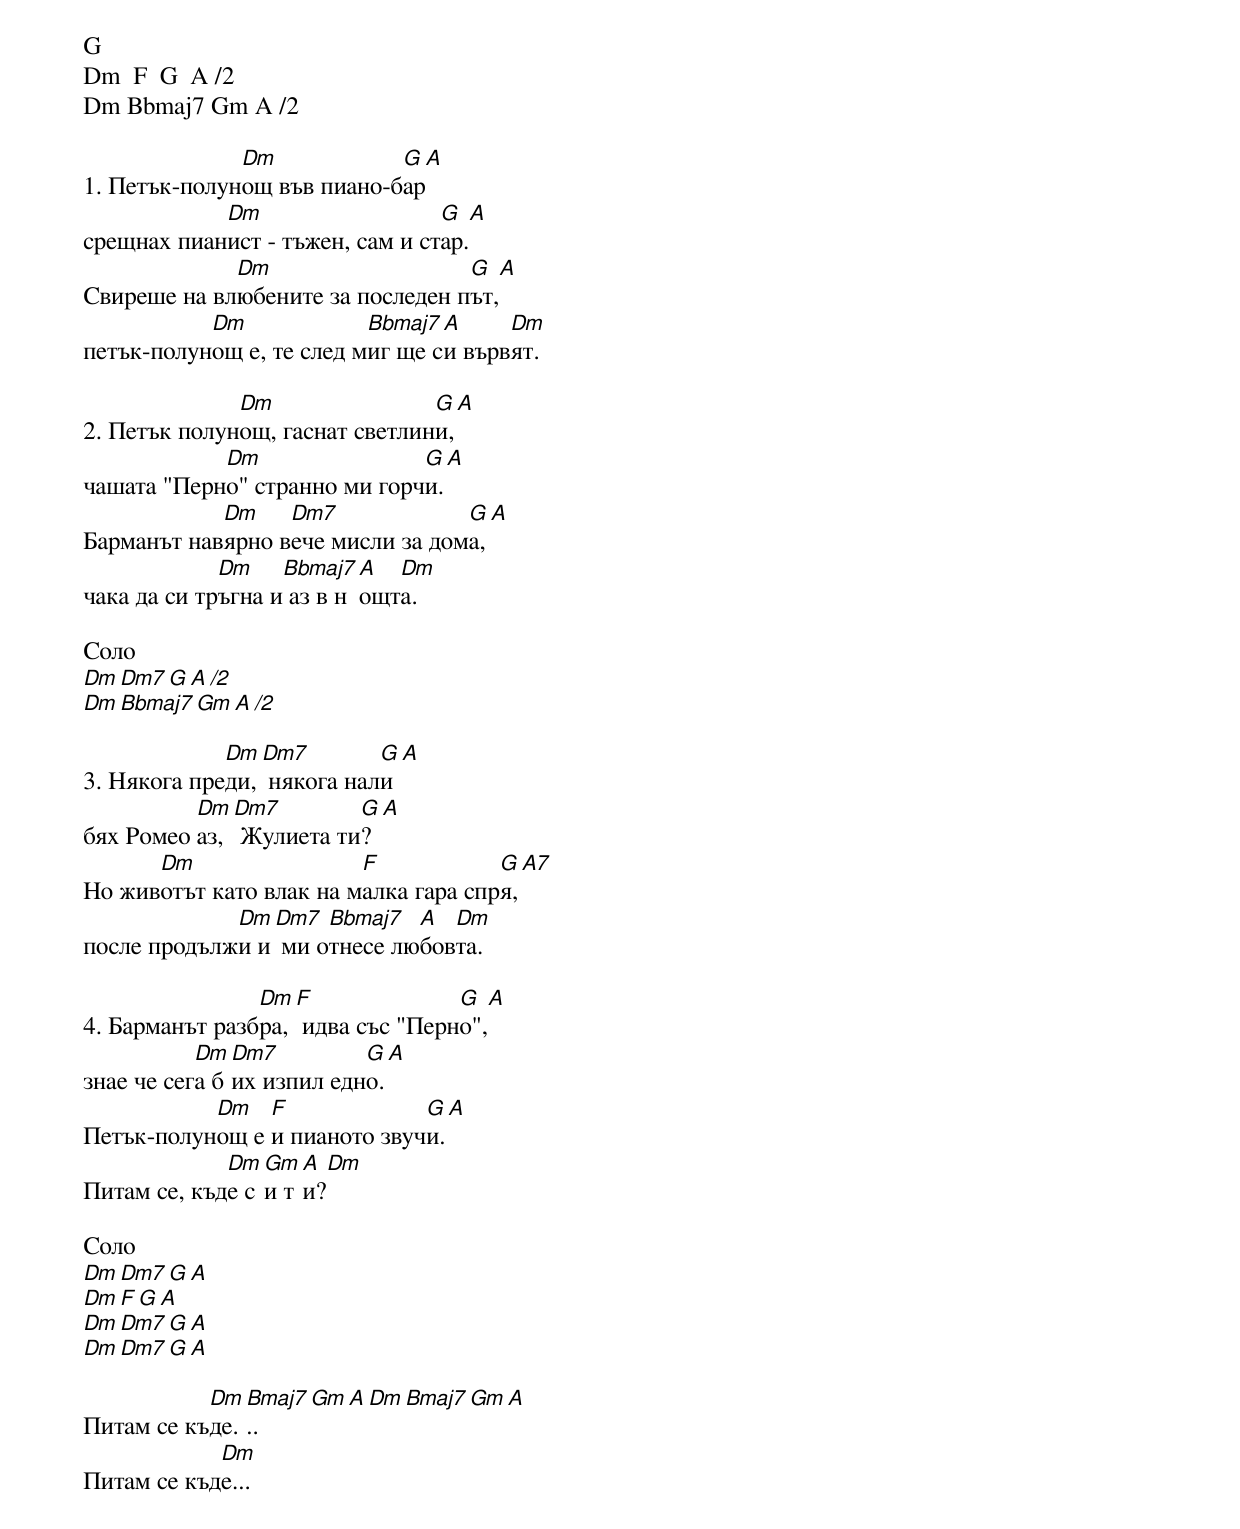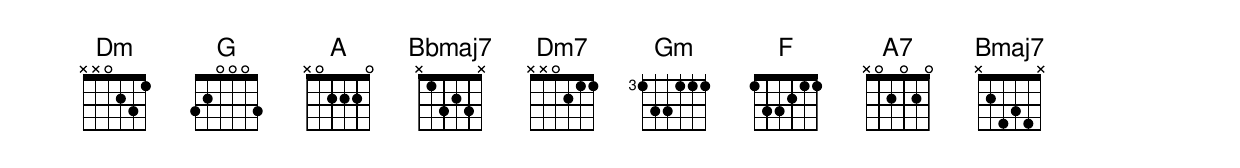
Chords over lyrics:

G
Dm  F  G  A /2
Dm Bbmaj7 Gm A /2

              Dm            G   A
1. Петък-полунощ във пиано-бар
            Dm                   G  A
срещнах пианист - тъжен, сам и стар.
             Dm                   G   A
Свиреше на влюбените за последен път,
           Dm             Bbmaj7 A     Dm
петък-полунощ е, те след миг ще си вървят.

              Dm                G   A
2. Петък полунощ, гаснат светлини,
            Dm                G   A
чашата "Перно" странно ми горчи.
            Dm    Dm7             G   A
Барманът навярно вече мисли за дома,
             Dm    Bbmaj7 A  Dm
чака да си тръгна и аз в нощта.

Соло
Dm  Dm7  G  A /2
Dm Bbmaj7 Gm A /2

             Dm Dm7        G  A
3. Някога преди, някога нали
          Dm Dm7        G  A
бях Ромео аз, Жулиета ти?
      Dm                 F            G  A7
Но животът като влак на малка гара спря,
             Dm Dm7  Bbmaj7  A  Dm
после продължи и ми отнесе любовта.

                Dm F              G      A
4. Барманът разбра, идва със "Перно",
           Dm Dm7         G  A
знае че сега бих изпил едно.
           Dm   F             G  A
Петък-полунощ е и пианото звучи.
             Dm Gm A Dm
Питам се, къде си ти?

Соло
Dm  Dm7  G  A
Dm  F    G  A
Dm  Dm7  G  A
Dm  Dm7  G  A

           Dm Bmaj7 Gm A     Dm Bmaj7 Gm A
Питам се къде...
            Dm
Питам се къде...
